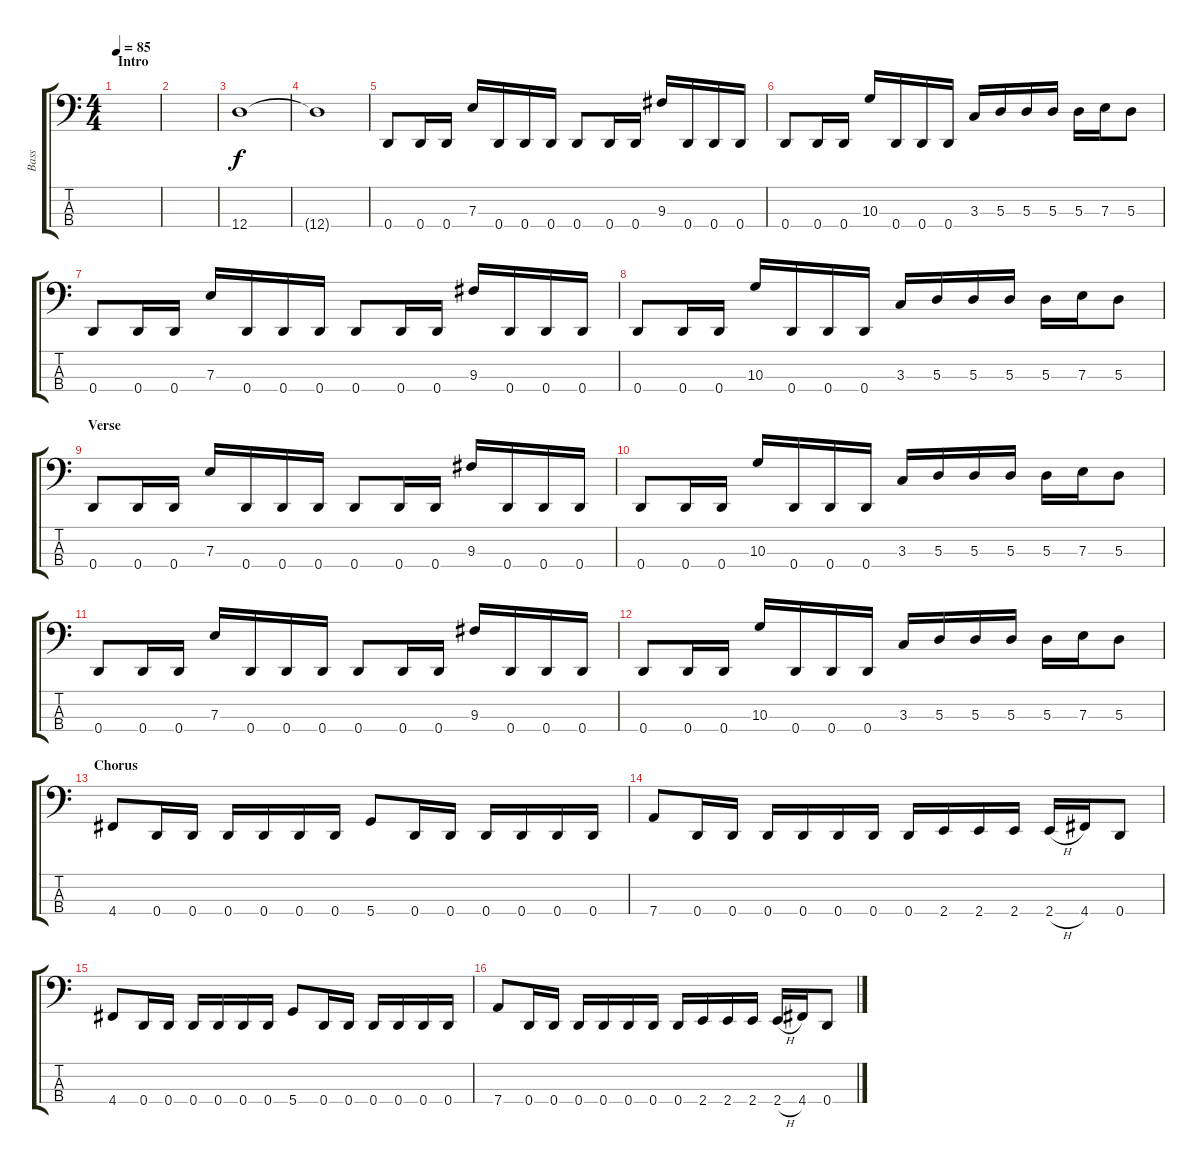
\track ("Bass" "Bass") {instrument electricbasspick}
\staff {score tabs}
\tuning (G2 D2 A1 D1) {hide}
\ts (4 4)
\section ("" "Intro")
\tempo 85
\clef f4
\ks c
|
|
12.4.1 |
12.4{t}.1 |
0.4.8 0.4.16 0.4.16 7.3.16 0.4.16 0.4.16 0.4.16 0.4.8 0.4.16 0.4.16 9.3.16 0.4.16 0.4.16 0.4.16 |
0.4.8 0.4.16 0.4.16 10.3.16 0.4.16 0.4.16 0.4.16 3.3.16 5.3.16 5.3.16 5.3.16 5.3.16 7.3.16 5.3.8 |
0.4.8 0.4.16 0.4.16 7.3.16 0.4.16 0.4.16 0.4.16 0.4.8 0.4.16 0.4.16 9.3.16 0.4.16 0.4.16 0.4.16 |
0.4.8 0.4.16 0.4.16 10.3.16 0.4.16 0.4.16 0.4.16 3.3.16 5.3.16 5.3.16 5.3.16 5.3.16 7.3.16 5.3.8 |
\section ("" "Verse")
0.4.8 0.4.16 0.4.16 7.3.16 0.4.16 0.4.16 0.4.16 0.4.8 0.4.16 0.4.16 9.3.16 0.4.16 0.4.16 0.4.16 |
0.4.8 0.4.16 0.4.16 10.3.16 0.4.16 0.4.16 0.4.16 3.3.16 5.3.16 5.3.16 5.3.16 5.3.16 7.3.16 5.3.8 |
0.4.8 0.4.16 0.4.16 7.3.16 0.4.16 0.4.16 0.4.16 0.4.8 0.4.16 0.4.16 9.3.16 0.4.16 0.4.16 0.4.16 |
0.4.8 0.4.16 0.4.16 10.3.16 0.4.16 0.4.16 0.4.16 3.3.16 5.3.16 5.3.16 5.3.16 5.3.16 7.3.16 5.3.8 |
\section ("" "Chorus")
4.4.8 0.4.16 0.4.16 0.4.16 0.4.16 0.4.16 0.4.16 5.4.8 0.4.16 0.4.16 0.4.16 0.4.16 0.4.16 0.4.16 |
7.4.8 0.4.16 0.4.16 0.4.16 0.4.16 0.4.16 0.4.16 0.4.16 2.4.16 2.4.16 2.4.16 2.4{h}.16 4.4.16 0.4.8 |
4.4.8 0.4.16 0.4.16 0.4.16 0.4.16 0.4.16 0.4.16 5.4.8 0.4.16 0.4.16 0.4.16 0.4.16 0.4.16 0.4.16 |
7.4.8 0.4.16 0.4.16 0.4.16 0.4.16 0.4.16 0.4.16 0.4.16 2.4.16 2.4.16 2.4.16 2.4{h}.16 4.4.16 0.4.8
